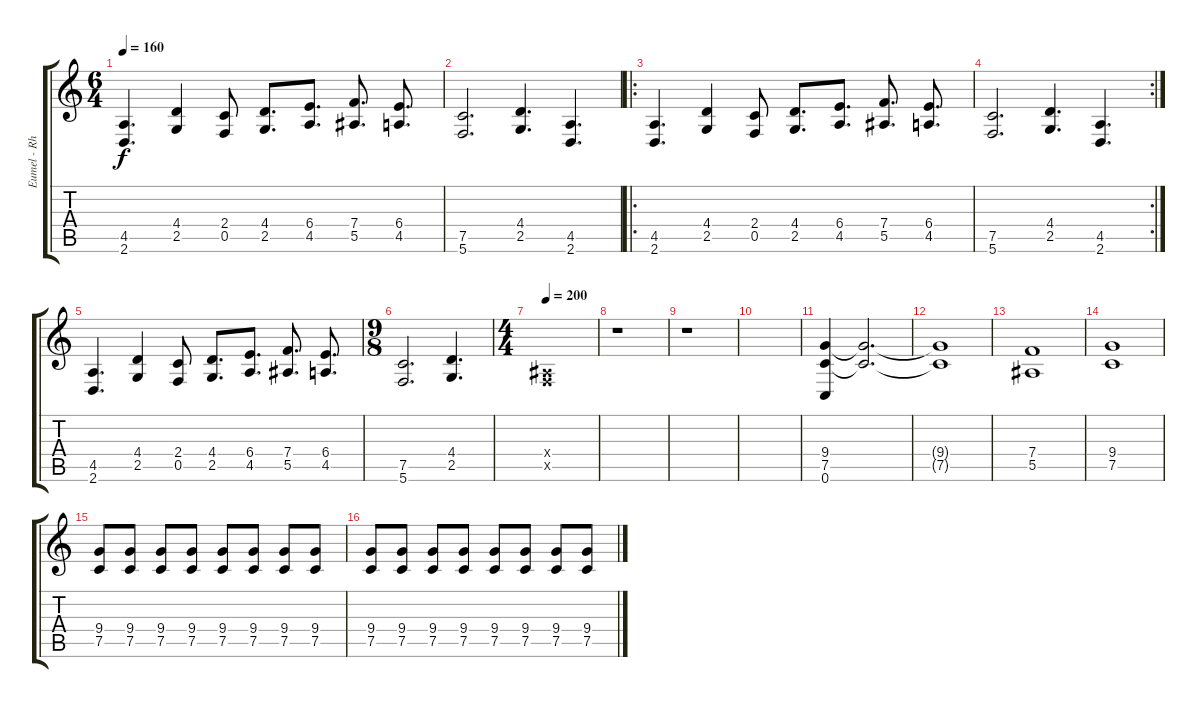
\track ("Eumel - Rhythm Guitar" "Eumel - Rh") {instrument distortionguitar}
\staff {score tabs}
\tuning (C4 G3 Eb3 Bb2 F2 C2) {hide}
\ts (6 4)
\tempo 160
\clef g2
\ks c
(4.5 2.6).4{d dy f} (4.4 2.5).4 (2.4 0.5).8 (4.4 2.5).8{d} (6.4 4.5).8{d} (7.4 5.5).8{d} (6.4 4.5).8{d} |
(7.5 5.6).2{d} (4.4 2.5).4{d} (4.5 2.6).4{d} |
\ro
(4.5 2.6).4{d} (4.4 2.5).4 (2.4 0.5).8 (4.4 2.5).8{d} (6.4 4.5).8{d} (7.4 5.5).8{d} (6.4 4.5).8{d} |
\rc 2
(7.5 5.6).2{d} (4.4 2.5).4{d} (4.5 2.6).4{d} |
(4.5 2.6).4{d} (4.4 2.5).4 (2.4 0.5).8 (4.4 2.5).8{d} (6.4 4.5).8{d} (7.4 5.5).8{d} (6.4 4.5).8{d} |
\ts (9 8)
(7.5 5.6).2{d} (4.4 2.5).4{d} |
\ts (4 4)
\tempo 200
(0.4{x} 0.5{x}).1 |
r.1 |
r.1 |
|
(9.4 7.5 0.6).4 (9.4{t} 7.5{t}).2{d} |
(9.4{t} 7.5{t}).1 |
(7.4 5.5).1 |
(9.4 7.5).1 |
(9.4 7.5).8 (9.4 7.5).8 (9.4 7.5).8 (9.4 7.5).8 (9.4 7.5).8 (9.4 7.5).8 (9.4 7.5).8 (9.4 7.5).8 |
(9.4 7.5).8 (9.4 7.5).8 (9.4 7.5).8 (9.4 7.5).8 (9.4 7.5).8 (9.4 7.5).8 (9.4 7.5).8 (9.4 7.5).8
